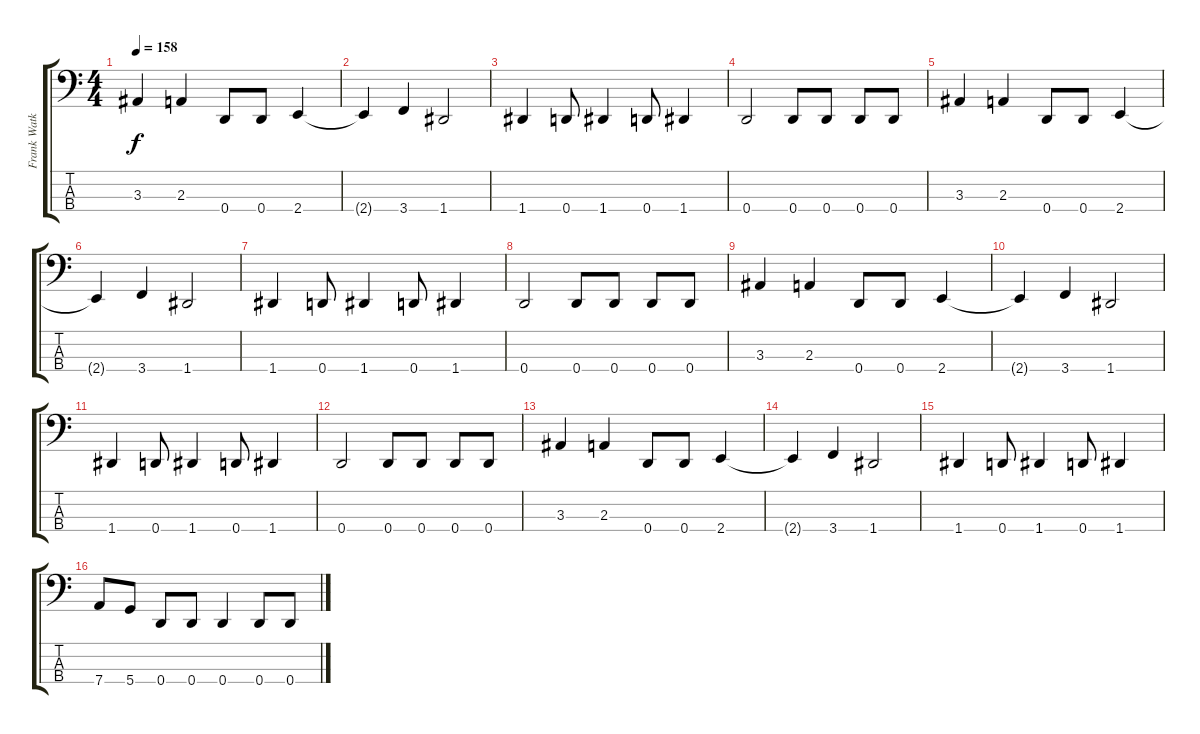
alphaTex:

\track ("Frank Watkins (Bass)" "Frank Watk") {instrument acousticbass}
\staff {score tabs}
\tuning (F2 C2 G1 D1) {hide}
\ts (4 4)
\tempo 158
\clef f4
\ks c
3.3.4{dy f} 2.3.4 0.4.8 0.4.8 2.4.4 |
2.4{t}.4 3.4.4 1.4.2 |
1.4.4 0.4.8 1.4.4 0.4.8 1.4.4 |
0.4.2 0.4.8 0.4.8 0.4.8 0.4.8 |
3.3.4 2.3.4 0.4.8 0.4.8 2.4.4 |
2.4{t}.4 3.4.4 1.4.2 |
1.4.4 0.4.8 1.4.4 0.4.8 1.4.4 |
0.4.2 0.4.8 0.4.8 0.4.8 0.4.8 |
3.3.4 2.3.4 0.4.8 0.4.8 2.4.4 |
2.4{t}.4 3.4.4 1.4.2 |
1.4.4 0.4.8 1.4.4 0.4.8 1.4.4 |
0.4.2 0.4.8 0.4.8 0.4.8 0.4.8 |
3.3.4 2.3.4 0.4.8 0.4.8 2.4.4 |
2.4{t}.4 3.4.4 1.4.2 |
1.4.4 0.4.8 1.4.4 0.4.8 1.4.4 |
7.4.8 5.4.8 0.4.8 0.4.8 0.4.4 0.4.8 0.4.8
